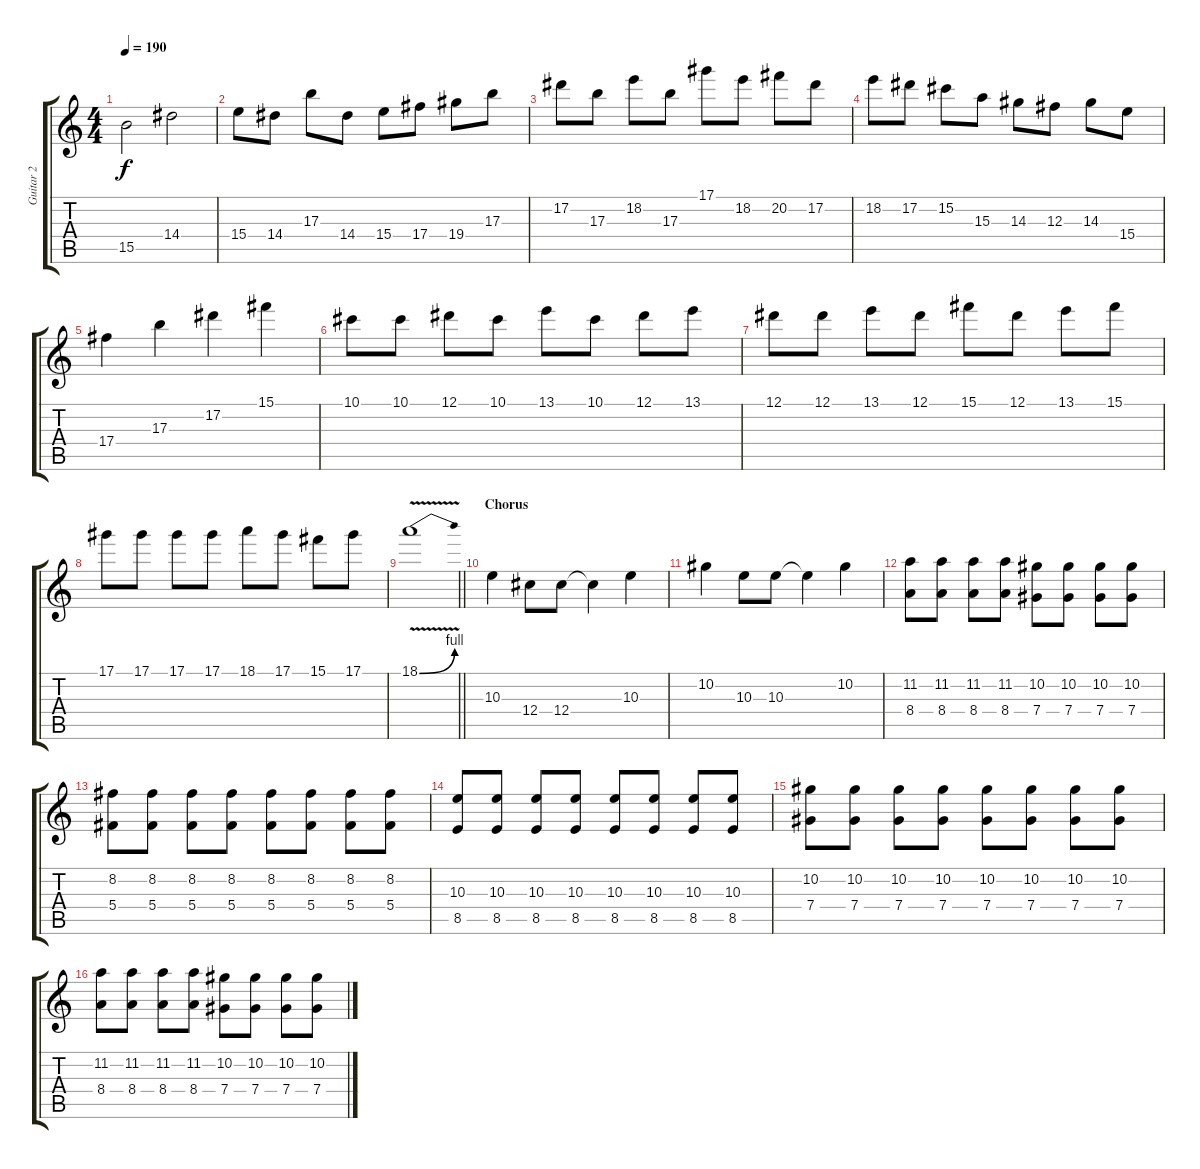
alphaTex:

\track ("Guitar 2" "Guitar 2") {instrument distortionguitar}
\staff {score tabs}
\tuning (Eb4 Bb3 Gb3 Db3 Ab2 Db2) {hide}
\ts (4 4)
\tempo 190
\clef g2
\ks c
15.5.2{dy f} 14.4.2 |
15.4.8 14.4.8 17.3.8 14.4.8 15.4.8 17.4.8 19.4.8 17.3.8 |
17.2.8 17.3.8 18.2.8 17.3.8 17.1.8 18.2.8 20.2.8 17.2.8 |
18.2.8 17.2.8 15.2.8 15.3.8 14.3.8 12.3.8 14.3.8 15.4.8 |
17.4.4 17.3.4 17.2.4 15.1.4 |
10.1.8 10.1.8 12.1.8 10.1.8 13.1.8 10.1.8 12.1.8 13.1.8 |
12.1.8 12.1.8 13.1.8 12.1.8 15.1.8 12.1.8 13.1.8 15.1.8 |
17.1.8 17.1.8 17.1.8 17.1.8 18.1.8 17.1.8 15.1.8 17.1.8 |
\barLineRight lightlight
18.1{be (bend 0 0 60 4) v}.1 |
\section ("" "Chorus")
10.3.4 12.4.8 12.4.8 12.4{t}.4 10.3.4 |
10.2.4 10.3.8 10.3.8 10.3{t}.4 10.2.4 |
(11.2 8.4).8 (11.2 8.4).8 (11.2 8.4).8 (11.2 8.4).8 (10.2 7.4).8 (10.2 7.4).8 (10.2 7.4).8 (10.2 7.4).8 |
(8.2 5.4).8 (8.2 5.4).8 (8.2 5.4).8 (8.2 5.4).8 (8.2 5.4).8 (8.2 5.4).8 (8.2 5.4).8 (8.2 5.4).8 |
(10.3 8.5).8 (10.3 8.5).8 (10.3 8.5).8 (10.3 8.5).8 (10.3 8.5).8 (10.3 8.5).8 (10.3 8.5).8 (10.3 8.5).8 |
(10.2 7.4).8 (10.2 7.4).8 (10.2 7.4).8 (10.2 7.4).8 (10.2 7.4).8 (10.2 7.4).8 (10.2 7.4).8 (10.2 7.4).8 |
(11.2 8.4).8 (11.2 8.4).8 (11.2 8.4).8 (11.2 8.4).8 (10.2 7.4).8 (10.2 7.4).8 (10.2 7.4).8 (10.2 7.4).8
